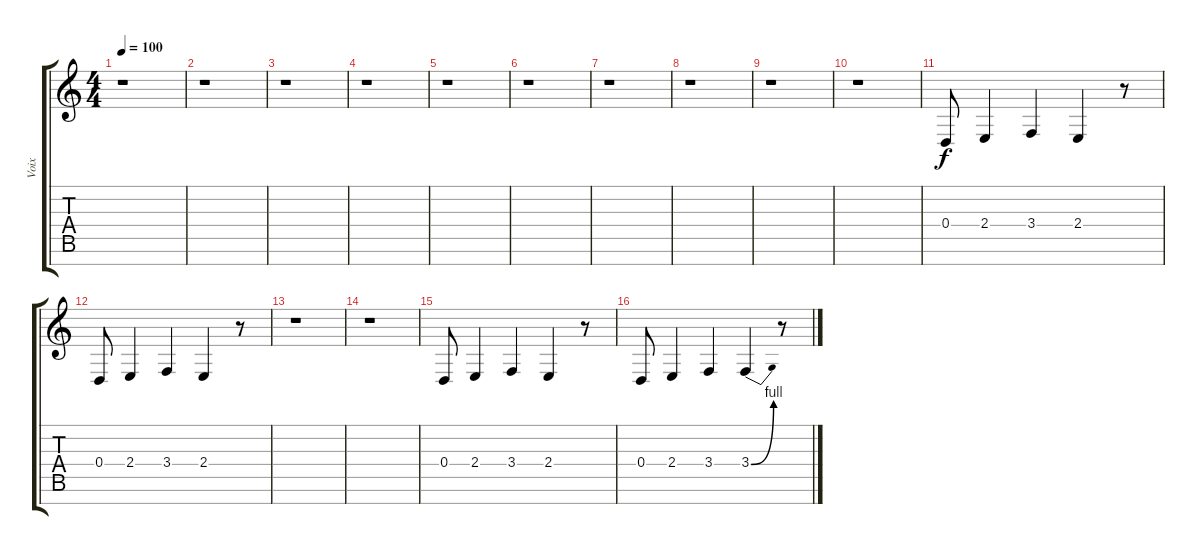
\track ("Voix" "Voix") {instrument lead6voice}
\staff {score tabs}
\tuning (E4 B3 G3 D3 A2 E2 B1) {hide}
\ts (4 4)
\tempo 100
\clef g2
\ks c
r.1{dy f} |
r.1 |
r.1 |
r.1 |
r.1 |
r.1 |
r.1 |
r.1 |
r.1 |
r.1 |
0.4.8 2.4.4 3.4.4 2.4.4 r.8 |
0.4.8 2.4.4 3.4.4 2.4.4 r.8 |
r.1 |
r.1 |
0.4.8 2.4.4 3.4.4 2.4.4 r.8 |
0.4.8 2.4.4 3.4.4 3.4{be (bend 0 0 60 4)}.4 r.8
